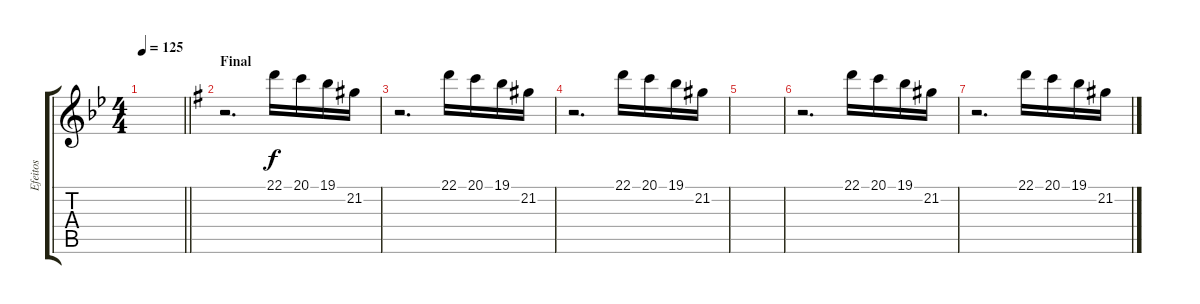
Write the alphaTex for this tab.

\track ("Efeitos" "Efeitos") {instrument lead7fifths}
\staff {score tabs}
\tuning (E4 B3 G3 D3 A2 E2) {hide}
\ts (4 4)
\tempo 125
\clef g2
\barLineRight lightlight
\ks bb
|
\section ("" "Final")
\ks eminor
r.2{d volume 6 instrument lead7fifths} 22.1.16 20.1.16 19.1.16 21.2.16 |
r.2{d volume 6 instrument lead7fifths} 22.1.16 20.1.16 19.1.16 21.2.16 |
r.2{d volume 6 instrument lead7fifths} 22.1.16 20.1.16 19.1.16 21.2.16 |
|
r.2{d volume 6 instrument lead7fifths} 22.1.16 20.1.16 19.1.16 21.2.16 |
r.2{d volume 6 instrument lead7fifths} 22.1.16 20.1.16 19.1.16 21.2.16
